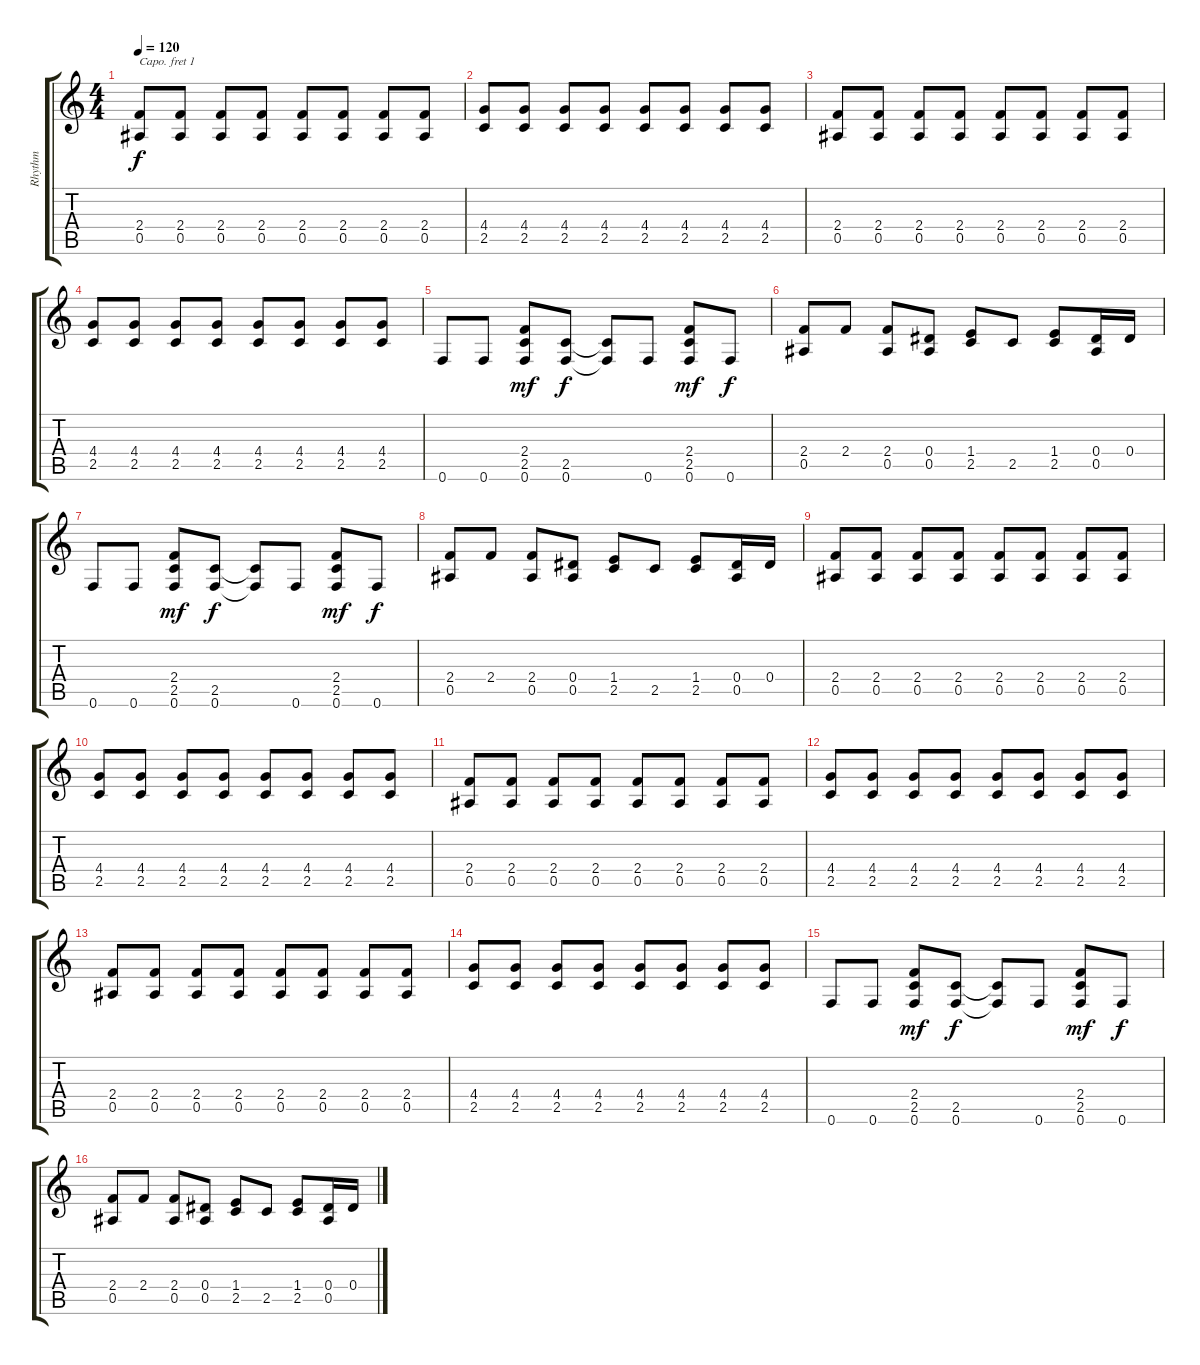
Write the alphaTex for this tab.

\track ("Rhythm" "Rhythm") {instrument electricguitarmuted}
\staff {score tabs}
\capo 1
\tuning (E4 B3 G3 D3 A2 E2) {hide}
\ts (4 4)
\tempo 120
\clef g2
\ks c
(2.4 0.5).8{dy f} (2.4 0.5).8 (2.4 0.5).8 (2.4 0.5).8 (2.4 0.5).8 (2.4 0.5).8 (2.4 0.5).8 (2.4 0.5).8 |
(4.4 2.5).8 (4.4 2.5).8 (4.4 2.5).8 (4.4 2.5).8 (4.4 2.5).8 (4.4 2.5).8 (4.4 2.5).8 (4.4 2.5).8 |
(2.4 0.5).8 (2.4 0.5).8 (2.4 0.5).8 (2.4 0.5).8 (2.4 0.5).8 (2.4 0.5).8 (2.4 0.5).8 (2.4 0.5).8 |
(4.4 2.5).8 (4.4 2.5).8 (4.4 2.5).8 (4.4 2.5).8 (4.4 2.5).8 (4.4 2.5).8 (4.4 2.5).8 (4.4 2.5).8 |
0.6.8 0.6.8 (2.4 2.5 0.6).8{dy mf} (2.5 0.6).8{dy f} (2.5{t} 0.6{t}).8 0.6.8 (2.4 2.5 0.6).8{dy mf} 0.6.8{dy f} |
(2.4 0.5).8 2.4.8 (2.4 0.5).8 (0.4 0.5).8 (1.4 2.5).8 2.5.8 (1.4 2.5).8 (0.4 0.5).16 0.4.16 |
0.6.8 0.6.8 (2.4 2.5 0.6).8{dy mf} (2.5 0.6).8{dy f} (2.5{t} 0.6{t}).8 0.6.8 (2.4 2.5 0.6).8{dy mf} 0.6.8{dy f} |
(2.4 0.5).8 2.4.8 (2.4 0.5).8 (0.4 0.5).8 (1.4 2.5).8 2.5.8 (1.4 2.5).8 (0.4 0.5).16 0.4.16 |
(2.4 0.5).8 (2.4 0.5).8 (2.4 0.5).8 (2.4 0.5).8 (2.4 0.5).8 (2.4 0.5).8 (2.4 0.5).8 (2.4 0.5).8 |
(4.4 2.5).8 (4.4 2.5).8 (4.4 2.5).8 (4.4 2.5).8 (4.4 2.5).8 (4.4 2.5).8 (4.4 2.5).8 (4.4 2.5).8 |
(2.4 0.5).8 (2.4 0.5).8 (2.4 0.5).8 (2.4 0.5).8 (2.4 0.5).8 (2.4 0.5).8 (2.4 0.5).8 (2.4 0.5).8 |
(4.4 2.5).8 (4.4 2.5).8 (4.4 2.5).8 (4.4 2.5).8 (4.4 2.5).8 (4.4 2.5).8 (4.4 2.5).8 (4.4 2.5).8 |
(2.4 0.5).8 (2.4 0.5).8 (2.4 0.5).8 (2.4 0.5).8 (2.4 0.5).8 (2.4 0.5).8 (2.4 0.5).8 (2.4 0.5).8 |
(4.4 2.5).8 (4.4 2.5).8 (4.4 2.5).8 (4.4 2.5).8 (4.4 2.5).8 (4.4 2.5).8 (4.4 2.5).8 (4.4 2.5).8 |
0.6.8 0.6.8 (2.4 2.5 0.6).8{dy mf} (2.5 0.6).8{dy f} (2.5{t} 0.6{t}).8 0.6.8 (2.4 2.5 0.6).8{dy mf} 0.6.8{dy f} |
(2.4 0.5).8 2.4.8 (2.4 0.5).8 (0.4 0.5).8 (1.4 2.5).8 2.5.8 (1.4 2.5).8 (0.4 0.5).16 0.4.16
